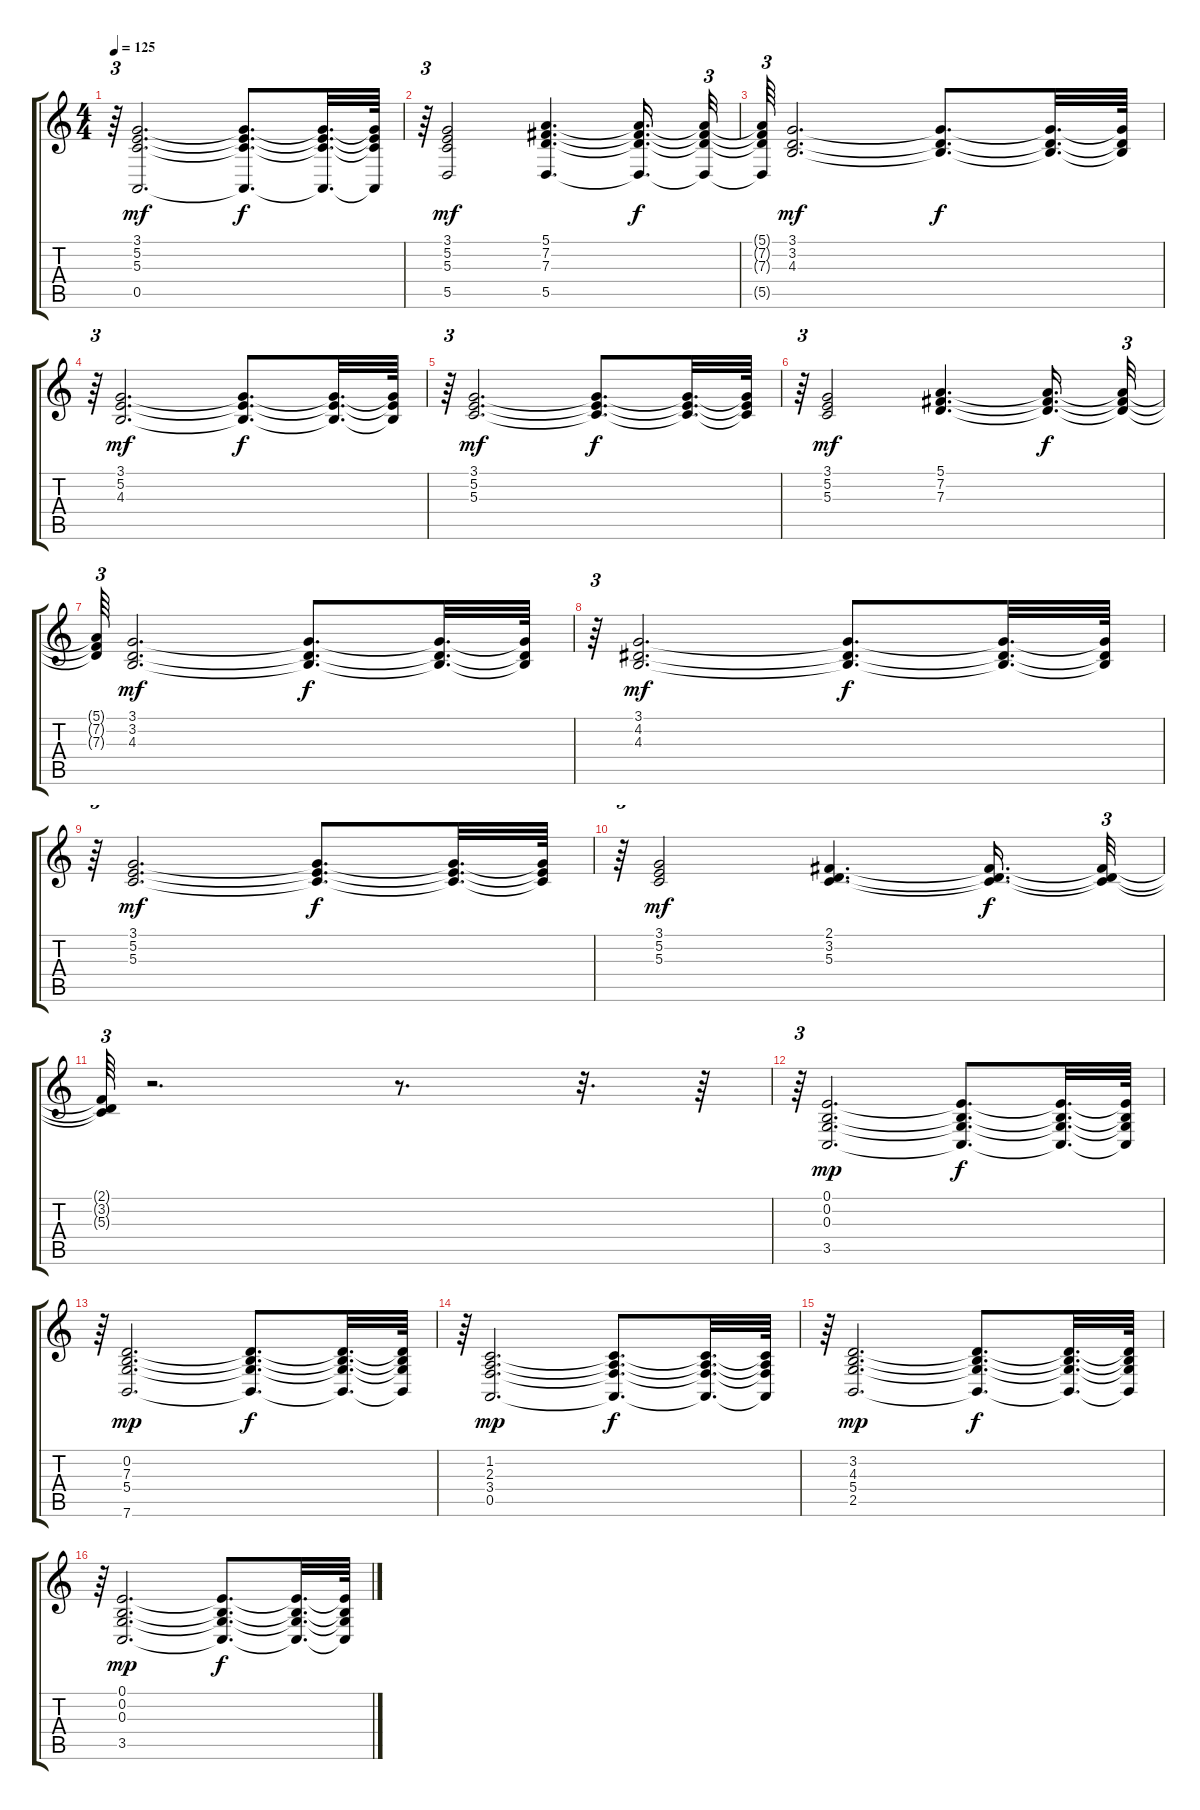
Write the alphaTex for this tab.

\track "" {instrument electricpiano2}
\staff {score tabs}
\tuning (E4 B3 G3 D3 A2 E2) {hide}
\ts (4 4)
\tempo 125
\clef g2
\ks c
r.64{tu (3 2) dy f} (3.1 5.2 5.3 0.5).2{d dy mf} (3.1{t} 5.2{t} 5.3{t} 0.5{t}).8{d dy f} (3.1{t} 5.2{t} 5.3{t} 0.5{t}).32{d} (3.1{t} 5.2{t} 5.3{t} 0.5{t}).64 |
r.64{tu (3 2)} (3.1 5.2 5.3 5.5).2{dy mf} (5.1 7.2 7.3 5.5).4{d} (5.1{t} 7.2{t} 7.3{t} 5.5{t}).16{d dy f} (5.1{t} 7.2{t} 7.3{t} 5.5{t}).32{tu (3 2)} |
(5.1{t} 7.2{t} 7.3{t} 5.5{t}).64{tu (3 2)} (3.1 3.2 4.3).2{d dy mf} (3.1{t} 3.2{t} 4.3{t}).8{d dy f} (3.1{t} 3.2{t} 4.3{t}).32{d} (3.1{t} 3.2{t} 4.3{t}).64 |
r.64{tu (3 2)} (3.1 5.2 4.3).2{d dy mf} (3.1{t} 5.2{t} 4.3{t}).8{d dy f} (3.1{t} 5.2{t} 4.3{t}).32{d} (3.1{t} 5.2{t} 4.3{t}).64 |
r.64{tu (3 2)} (3.1 5.2 5.3).2{d dy mf} (3.1{t} 5.2{t} 5.3{t}).8{d dy f} (3.1{t} 5.2{t} 5.3{t}).32{d} (3.1{t} 5.2{t} 5.3{t}).64 |
r.64{tu (3 2)} (3.1 5.2 5.3).2{dy mf} (5.1 7.2 7.3).4{d} (5.1{t} 7.2{t} 7.3{t}).16{d dy f} (5.1{t} 7.2{t} 7.3{t}).32{tu (3 2)} |
(5.1{t} 7.2{t} 7.3{t}).64{tu (3 2)} (3.1 3.2 4.3).2{d dy mf} (3.1{t} 3.2{t} 4.3{t}).8{d dy f} (3.1{t} 3.2{t} 4.3{t}).32{d} (3.1{t} 3.2{t} 4.3{t}).64 |
r.64{tu (3 2)} (3.1 4.2 4.3).2{d dy mf} (3.1{t} 4.2{t} 4.3{t}).8{d dy f} (3.1{t} 4.2{t} 4.3{t}).32{d} (3.1{t} 4.2{t} 4.3{t}).64 |
r.64{tu (3 2)} (3.1 5.2 5.3).2{d dy mf} (3.1{t} 5.2{t} 5.3{t}).8{d dy f} (3.1{t} 5.2{t} 5.3{t}).32{d} (3.1{t} 5.2{t} 5.3{t}).64 |
r.64{tu (3 2)} (3.1 5.2 5.3).2{dy mf} (2.1 3.2 5.3).4{d} (2.1{t} 3.2{t} 5.3{t}).16{d dy f} (2.1{t} 3.2{t} 5.3{t}).32{tu (3 2)} |
(2.1{t} 3.2{t} 5.3{t}).64{tu (3 2)} r.2{d} r.8{d} r.32{d} r.64 |
r.64{tu (3 2)} (0.1 0.2 0.3 3.5).2{d dy mp} (0.1{t} 0.2{t} 0.3{t} 3.5{t}).8{d dy f} (0.1{t} 0.2{t} 0.3{t} 3.5{t}).32{d} (0.1{t} 0.2{t} 0.3{t} 3.5{t}).64 |
r.64{tu (3 2)} (0.2 7.3 5.4 7.6).2{d dy mp} (0.2{t} 7.3{t} 5.4{t} 7.6{t}).8{d dy f} (0.2{t} 7.3{t} 5.4{t} 7.6{t}).32{d} (0.2{t} 7.3{t} 5.4{t} 7.6{t}).64 |
r.64{tu (3 2)} (1.2 2.3 3.4 0.5).2{d dy mp} (1.2{t} 2.3{t} 3.4{t} 0.5{t}).8{d dy f} (1.2{t} 2.3{t} 3.4{t} 0.5{t}).32{d} (1.2{t} 2.3{t} 3.4{t} 0.5{t}).64 |
r.64{tu (3 2)} (3.2 4.3 5.4 2.5).2{d dy mp} (3.2{t} 4.3{t} 5.4{t} 2.5{t}).8{d dy f} (3.2{t} 4.3{t} 5.4{t} 2.5{t}).32{d} (3.2{t} 4.3{t} 5.4{t} 2.5{t}).64 |
r.64{tu (3 2)} (0.1 0.2 0.3 3.5).2{d dy mp} (0.1{t} 0.2{t} 0.3{t} 3.5{t}).8{d dy f} (0.1{t} 0.2{t} 0.3{t} 3.5{t}).32{d} (0.1{t} 0.2{t} 0.3{t} 3.5{t}).64
